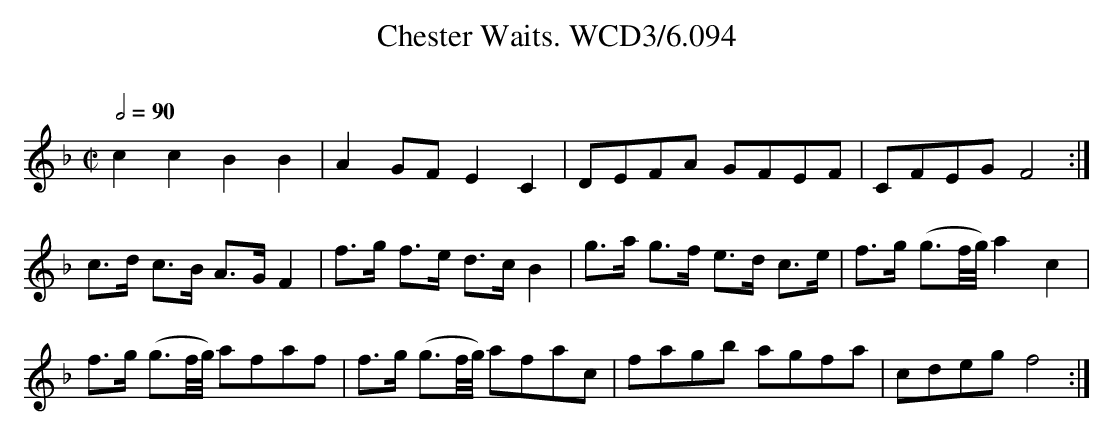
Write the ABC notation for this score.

X:1
T:Chester Waits. WCD3/6.094
O:
M:C|
L:1/8
Q:1/2=90
K:F
c2 c2 B2 B2|A2 GF E2 C2|DEFA GFEF|CFEG F4:|
c>d c>B A>G F2|f>g f>e d>c B2|g>a g>f e>d c>e|f>g (g3/f//g//) a2 c2|
f>g (g3/f//g//) afaf|f>g (g3/f//g//) afac|fagb agfa|cdeg f4:|
